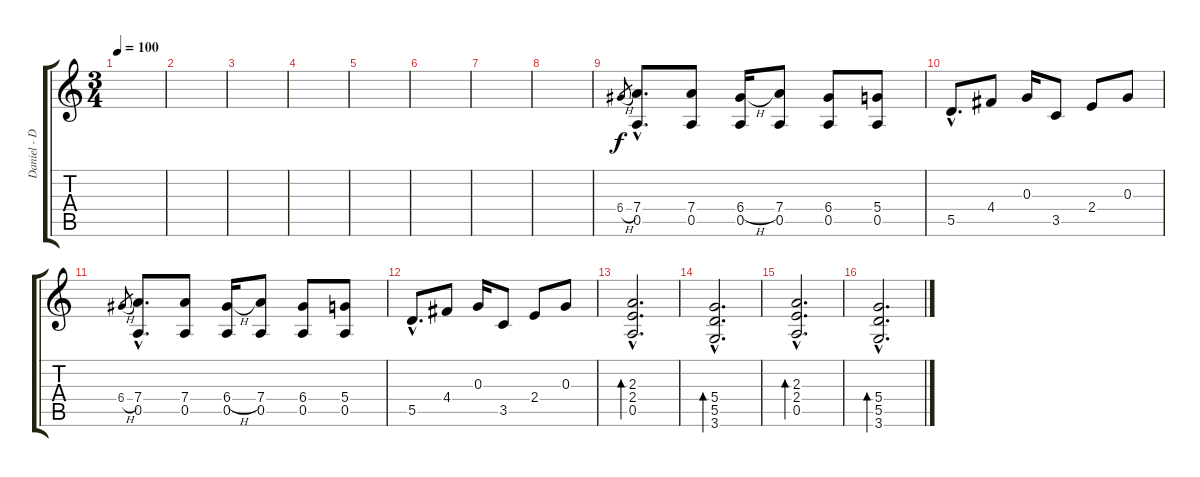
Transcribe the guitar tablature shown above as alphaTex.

\track ("Daniel - Distortion" "Daniel - D") {instrument overdrivenguitar}
\staff {score tabs}
\tuning (E4 B3 G3 D3 A2 E2) {hide}
\ts (3 4)
\tempo 100
\clef g2
\ks c
|
|
|
|
|
|
|
|
6.4{h}.8{gr} (7.4{hac} 0.5{hac}).8{d} (7.4 0.5).8 (6.4{h} 0.5).16 (7.4 0.5).8 (6.4 0.5).8 (5.4 0.5).8 |
5.5{hac}.8{d} 4.4.8 0.3.16 3.5.8 2.4.8 0.3.8 |
6.4{h}.8{gr} (7.4{hac} 0.5{hac}).8{d} (7.4 0.5).8 (6.4{h} 0.5).16 (7.4 0.5).8 (6.4 0.5).8 (5.4 0.5).8 |
5.5{hac}.8{d} 4.4.8 0.3.16 3.5.8 2.4.8 0.3.8 |
(2.3{hac} 2.4{hac} 0.5{hac}).2{d bd 240} |
(5.4{hac} 5.5{hac} 3.6{hac}).2{d bd 240} |
(2.3{hac} 2.4{hac} 0.5{hac}).2{d bd 240} |
(5.4{hac} 5.5{hac} 3.6{hac}).2{d bd 240}
